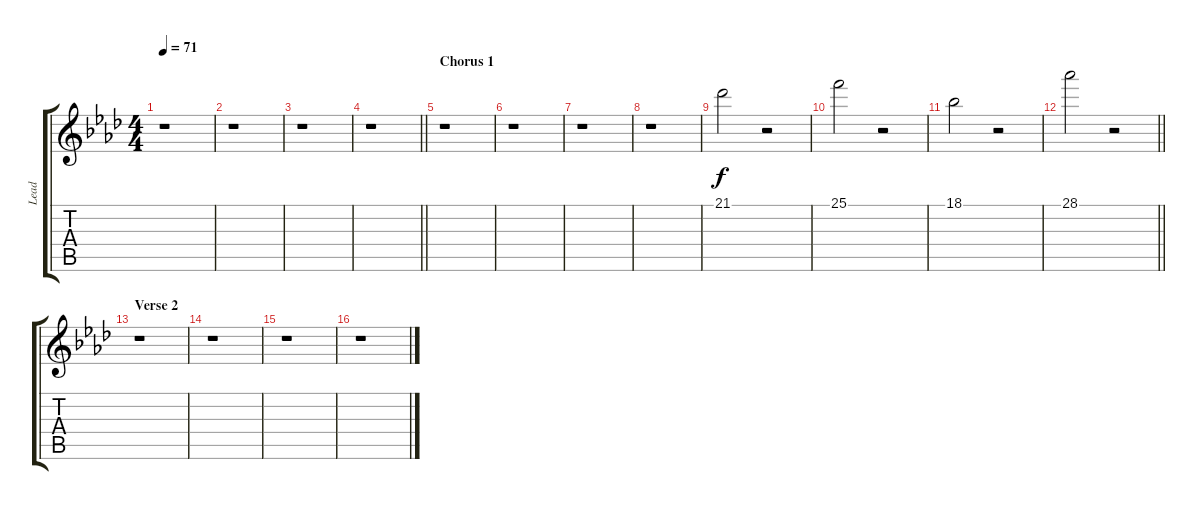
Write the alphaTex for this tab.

\track ("Lead" "Lead") {instrument electricpiano1}
\staff {score tabs}
\tuning (E4 B3 G3 D3 A2 E2) {hide}
\ts (4 4)
\tempo 71
\clef g2
\ks ab
r.1{dy f} |
r.1 |
r.1 |
\barLineRight lightlight
r.1 |
\section ("" "Chorus 1")
r.1 |
r.1 |
r.1 |
r.1 |
21.1.2{volume 5 instrument fx5brightness} r.2 |
25.1.2 r.2 |
18.1.2 r.2 |
\barLineRight lightlight
28.1.2 r.2 |
\section ("" "Verse 2")
r.1 |
r.1 |
r.1 |
r.1
